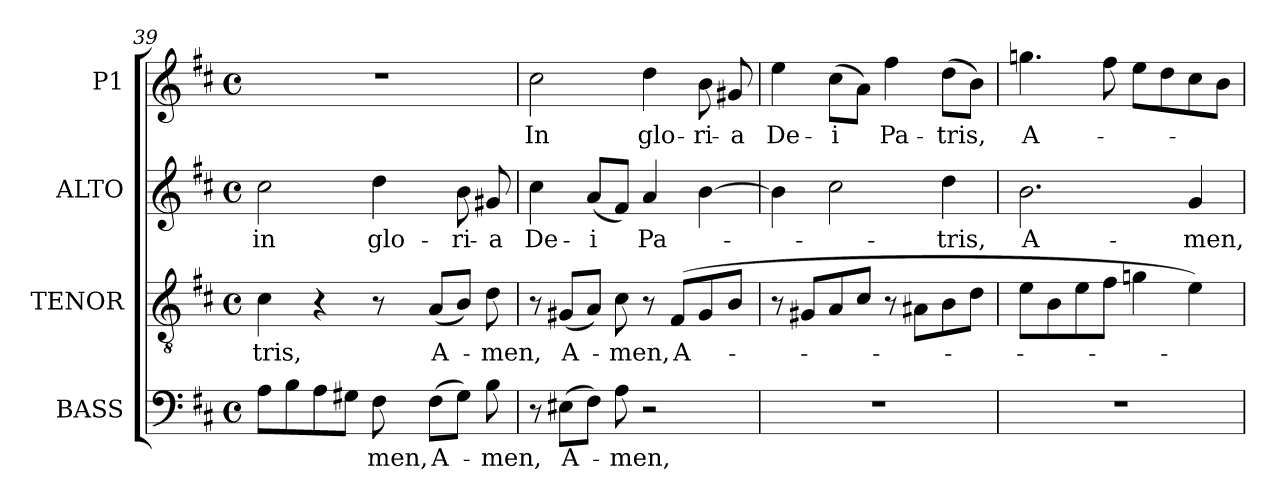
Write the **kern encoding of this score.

**kern	**text	**kern	**text	**kern	**text	**kern	**text
*part4	*part4	*part3	*part3	*part2	*part2	*part1	*part1
*staff4	*staff4	*staff3	*staff3	*staff2	*staff2	*staff1	*staff1
*I"BASS	*	*I"TENOR	*	*I"ALTO	*	*I"P1	*
*clefF4	*	*clefGv2	*	*clefG2	*	*clefG2	*
*	*	*ITrd7c12	*	*	*	*	*
*k[f#c#]	*	*k[f#c#]	*	*k[f#c#]	*	*k[f#c#]	*
*D:	*	*D:	*	*D:	*	*D:	*
*M4/4	*	*M4/4	*	*M4/4	*	*M4/4	*
*met(c)	*	*met(c)	*	*met(c)	*	*met(c)	*
=39	=39	=39	=39	=39	=39	=39	=39
!	!	!	!LO:LY:b:color=#000000	!	!	!	!
!	!	!	!	!	!LO:LY:b:color=#000000	!	!
8Ai\L	.	4C#i\	-tris,	2cc#i\	in	1r	.
8Bi\	.	.	.	.	.	.	.
8Ai\	.	4r	.	.	.	.	.
8G#Xi\J	.	.	.	.	.	.	.
!	!LO:LY:b:color=#000000	!	!	!	!	!	!
!	!	!	!	!	!LO:LY:b:color=#000000	!	!
8F#i\	-men,	8r	.	4ddi\	glo-	.	.
!	!LO:LY:b:color=#000000	!	!	!	!	!	!
!	!	!	!LO:LY:b:color=#000000	!	!	!	!
(8F#i\L	A-	(8AAi/L	A-	.	.	.	.
!	!	!	!	!	!LO:LY:b:color=#000000	!	!
8G#i\J)	.	8BBi/J)	.	8bi\	-ri-	.	.
!	!LO:LY:b:color=#000000	!	!	!	!	!	!
!	!	!	!LO:LY:b:color=#000000	!	!	!	!
!	!	!	!	!	!LO:LY:b:color=#000000	!	!
8Bi\	-men,	8Di\	-men,	8g#Xi/	-a	.	.
!!LO:LB:g=z
=40	=40	=40	=40	=40	=40	=40	=40
!	!	!	!	!	!LO:LY:b:color=#000000	!	!
!	!	!	!	!	!	!	!LO:LY:b:color=#000000
8r	.	8r	.	4cc#i\	De-	2cc#i\	In
!	!LO:LY:b:color=#000000	!	!	!	!	!	!
!	!	!	!LO:LY:b:color=#000000	!	!	!	!
(8E#Xi\L	A-	(8GG#Xi/L	A-	.	.	.	.
!	!	!	!	!	!LO:LY:b:color=#000000	!	!
8F#i\J)	.	8AAi/J)	.	(8ai/L	-i	.	.
!	!LO:LY:b:color=#000000	!	!	!	!	!	!
!	!	!	!LO:LY:b:color=#000000	!	!	!	!
8Ai\	-men,	8C#i\	-men,	8f#i/J)	.	.	.
!	!	!	!	!	!LO:LY:b:color=#000000	!	!
!	!	!	!	!	!	!	!LO:LY:b:color=#000000
2r	.	8r	.	4ai/	Pa-	4ddi\	glo-
!	!	!	!LO:LY:b:color=#000000	!	!	!	!
.	.	(8FF#i/L	A-	.	.	.	.
!	!	!	!	!	!	!	!LO:LY:b:color=#000000
.	.	8GG#i/	.	[4bi\	.	8bi\	-ri-
!	!	!	!	!	!	!	!LO:LY:b:color=#000000
.	.	8BBi/J	.	.	.	8g#Xi/	-a
=41	=41	=41	=41	=41	=41	=41	=41
!	!	!	!	!	!	!	!LO:LY:b:color=#000000
1r	.	8r	.	4bi\]	.	4eei\	De-
.	.	8GG#Xi/L	.	.	.	.	.
!	!	!	!	!	!	!	!LO:LY:b:color=#000000
.	.	8AAi/	.	2cc#i\	.	(8cc#i\L	-i
.	.	8C#i/J	.	.	.	8ai\J)	.
!	!	!	!	!	!	!	!LO:LY:b:color=#000000
.	.	8r	.	.	.	4ff#i\	Pa-
.	.	8AA#Xi\L	.	.	.	.	.
!	!	!	!	!	!LO:LY:b:color=#000000	!	!
!	!	!	!	!	!	!	!LO:LY:b:color=#000000
.	.	8BBi\	.	4ddi\	-tris,	(8ddi\L	-tris,
.	.	8Di\J	.	.	.	8bi\J)	.
=42	=42	=42	=42	=42	=42	=42	=42
!	!	!	!	!	!LO:LY:b:color=#000000	!	!
!	!	!	!	!	!	!	!LO:LY:b:color=#000000
1r	.	8Ei\L	.	2.bi\	A-	4.ggni\	A-
.	.	8BBi\	.	.	.	.	.
.	.	8Ei\	.	.	.	.	.
.	.	8F#i\J	.	.	.	8ff#i\	.
.	.	4Gni\	.	.	.	8eei\L	.
.	.	.	.	.	.	8ddi\	.
!	!	!	!	!	!LO:LY:b:color=#000000	!	!
.	.	4Ei\)	.	4gi/	-men,	8cc#i\	.
.	.	.	.	.	.	8bi\J	.
=	=	=	=	=	=	=	=
*-	*-	*-	*-	*-	*-	*-	*-
